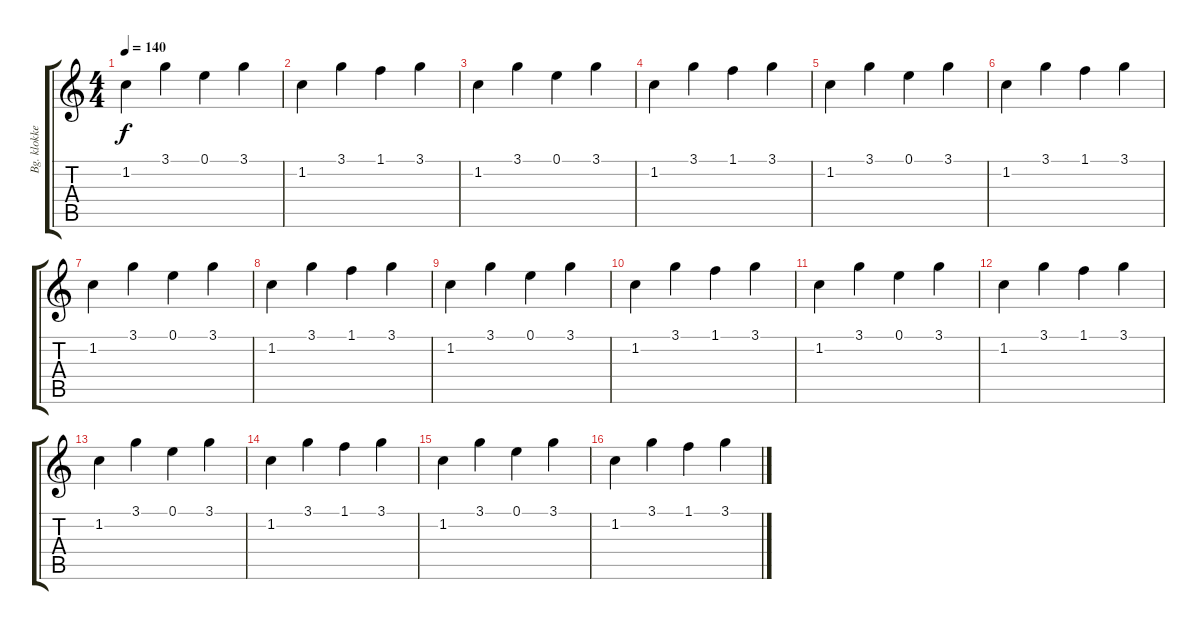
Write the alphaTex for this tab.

\track ("Bg. klokkespil" "Bg. klokke") {instrument vibraphone}
\staff {score tabs}
\tuning (E5 B4 G4 D4 A3 E3) {hide}
\ts (4 4)
\tempo 140
\clef g2
\ks c
1.2.4{dy f} 3.1.4 0.1.4 3.1.4 |
1.2.4 3.1.4 1.1.4 3.1.4 |
1.2.4 3.1.4 0.1.4 3.1.4 |
1.2.4 3.1.4 1.1.4 3.1.4 |
1.2.4 3.1.4 0.1.4 3.1.4 |
1.2.4 3.1.4 1.1.4 3.1.4 |
1.2.4 3.1.4 0.1.4 3.1.4 |
1.2.4 3.1.4 1.1.4 3.1.4 |
1.2.4 3.1.4 0.1.4 3.1.4 |
1.2.4 3.1.4 1.1.4 3.1.4 |
1.2.4 3.1.4 0.1.4 3.1.4 |
1.2.4 3.1.4 1.1.4 3.1.4 |
1.2.4 3.1.4 0.1.4 3.1.4 |
1.2.4 3.1.4 1.1.4 3.1.4 |
1.2.4 3.1.4 0.1.4 3.1.4 |
1.2.4 3.1.4 1.1.4 3.1.4
